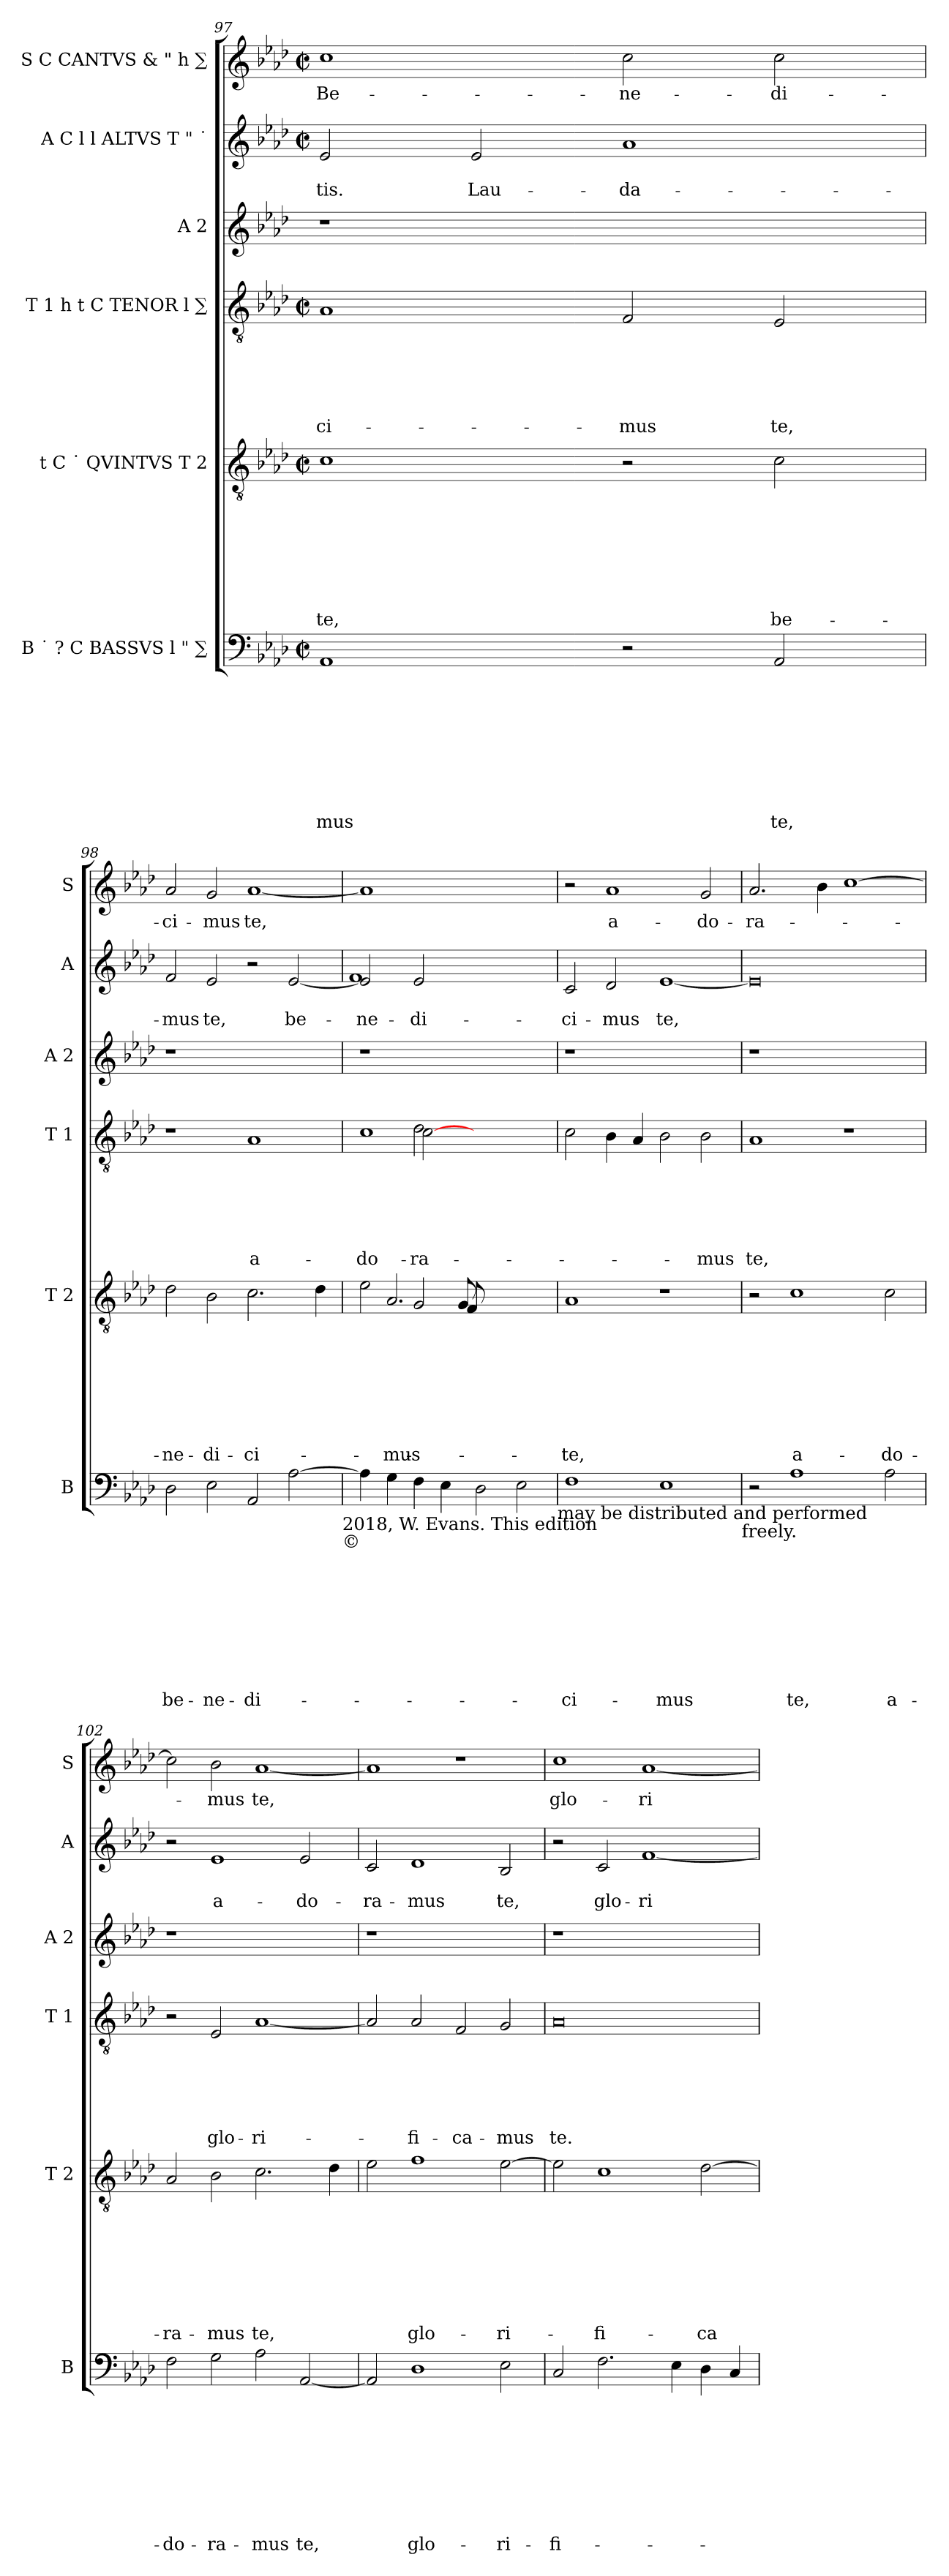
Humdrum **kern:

**kern	**text	**text	**text	**text	**text	**text	**text	**text	**text	**kern	**text	**text	**text	**text	**text	**text	**text	**text	**kern	**text	**text	**text	**text	**text	**text	**kern	**kern	**text	**text	**kern	**text
*part6	*part6	*part6	*part6	*part6	*part6	*part6	*part6	*part6	*part6	*part5	*part5	*part5	*part5	*part5	*part5	*part5	*part5	*part5	*part4	*part4	*part4	*part4	*part4	*part4	*part4	*part3	*part2	*part2	*part2	*part1	*part1
*staff6	*staff6	*staff6	*staff6	*staff6	*staff6	*staff6	*staff6	*staff6	*staff6	*staff5	*staff5	*staff5	*staff5	*staff5	*staff5	*staff5	*staff5	*staff5	*staff4	*staff4	*staff4	*staff4	*staff4	*staff4	*staff4	*staff3	*staff2	*staff2	*staff2	*staff1	*staff1
*I"B ˙ ? C BASSVS l " ∑	*	*	*	*	*	*	*	*	*	*I"t C ˙ QVINTVS T 2	*	*	*	*	*	*	*	*	*I"T 1 h t C TENOR l ∑	*	*	*	*	*	*	*I"A 2	*I"A C l l ALTVS T " ˙	*	*	*I"S C CANTVS & " h ∑	*
*I'B	*	*	*	*	*	*	*	*	*	*I'T 2	*	*	*	*	*	*	*	*	*I'T 1	*	*	*	*	*	*	*I'A 2	*I'A	*	*	*I'S	*
!!LO:LB:g=z
*clefF4	*	*	*	*	*	*	*	*	*	*clefGv2	*	*	*	*	*	*	*	*	*clefGv2	*	*	*	*	*	*	*clefG2	*clefG2	*	*	*clefG2	*
*k[b-e-a-d-]	*	*	*	*	*	*	*	*	*	*k[b-e-a-d-]	*	*	*	*	*	*	*	*	*k[b-e-a-d-]	*	*	*	*	*	*	*k[b-e-a-d-]	*k[b-e-a-d-]	*	*	*k[b-e-a-d-]	*
*A-:	*	*	*	*	*	*	*	*	*	*A-:	*	*	*	*	*	*	*	*	*A-:	*	*	*	*	*	*	*A-:	*A-:	*	*	*A-:	*
*M2/2	*	*	*	*	*	*	*	*	*	*M2/2	*	*	*	*	*	*	*	*	*M2/2	*	*	*	*	*	*	*	*M2/2	*	*	*M2/2	*
*met(c|)	*	*	*	*	*	*	*	*	*	*met(c|)	*	*	*	*	*	*	*	*	*met(c|)	*	*	*	*	*	*	*	*met(c|)	*	*	*met(c|)	*
=97	=97	=97	=97	=97	=97	=97	=97	=97	=97	=97	=97	=97	=97	=97	=97	=97	=97	=97	=97	=97	=97	=97	=97	=97	=97	=97	=97	=97	=97	=97	=97
!	!	!	!	!	!	!	!	!	!LO:LY:b	!	!	!	!	!	!	!	!	!LO:LY:b	!	!	!	!	!	!	!LO:LY:b	!	!	!	!LO:LY:b	!	!LO:LY:b
1AA-	.	.	.	.	.	.	.	.	-mus	1c	.	.	.	.	.	.	.	te,	1A-	.	.	.	.	.	-ci-	1r	2e-/	.	-tis.	1cc	Be-
!	!	!	!	!	!	!	!	!	!	!	!	!	!	!	!	!	!	!	!	!	!	!	!	!	!	!	!	!	!LO:LY:b	!	!
.	.	.	.	.	.	.	.	.	.	.	.	.	.	.	.	.	.	.	.	.	.	.	.	.	.	.	2e-/	.	Lau-	.	.
!	!	!	!	!	!	!	!	!	!	!	!	!	!	!	!	!	!	!	!	!	!	!	!	!	!LO:LY:b	!	!	!	!LO:LY:b	!	!LO:LY:b
2r	.	.	.	.	.	.	.	.	.	2r	.	.	.	.	.	.	.	.	2F/	.	.	.	.	.	-mus	1ryy	1a-	.	-da-	2cc\	-ne-
!	!	!	!	!	!	!	!	!	!LO:LY:b	!	!	!	!	!	!	!	!	!LO:LY:b	!	!	!	!	!	!	!LO:LY:b	!	!	!	!	!	!LO:LY:b
2AA-/	.	.	.	.	.	.	.	.	te,	2c\	.	.	.	.	.	.	.	be-	2E-/	.	.	.	.	.	te,	.	.	.	.	2cc\	-di-
=98	=98	=98	=98	=98	=98	=98	=98	=98	=98	=98	=98	=98	=98	=98	=98	=98	=98	=98	=98	=98	=98	=98	=98	=98	=98	=98	=98	=98	=98	=98	=98
!	!	!	!	!	!	!	!	!	!LO:LY:b	!	!	!	!	!	!	!	!	!LO:LY:b	!	!	!	!	!	!	!	!	!	!	!LO:LY:b	!	!LO:LY:b
2D-\	.	.	.	.	.	.	.	.	be-	2d-\	.	.	.	.	.	.	.	-ne-	1r	.	.	.	.	.	.	1r	2f/	.	-mus	2a-/	-ci-
!	!	!	!	!	!	!	!	!	!LO:LY:b	!	!	!	!	!	!	!	!	!LO:LY:b	!	!	!	!	!	!	!	!	!	!	!LO:LY:b	!	!LO:LY:b
2E-\	.	.	.	.	.	.	.	.	-ne-	2B-\	.	.	.	.	.	.	.	-di-	.	.	.	.	.	.	.	.	2e-/	.	te,	2g/	-mus
!	!	!	!	!	!	!	!	!	!LO:LY:b	!	!	!	!	!	!	!	!	!LO:LY:b	!	!	!	!	!	!	!LO:LY:b:rj	!	!	!	!	!	!LO:LY:b
2AA-/	.	.	.	.	.	.	.	.	-di-	2.c\	.	.	.	.	.	.	.	-ci-	1A-	.	.	.	.	.	a-	1ryy	2r	.	.	[<1a-	te,
!	!	!	!	!	!	!	!	!	!	!	!	!	!	!	!	!	!	!	!	!	!	!	!	!	!	!	!	!	!LO:LY:b	!	!
[>2A-\	.	.	.	.	.	.	.	.	.	.	.	.	.	.	.	.	.	.	.	.	.	.	.	.	.	.	[<2e-/	.	be-	.	.
.	.	.	.	.	.	.	.	.	.	4d-\	.	.	.	.	.	.	.	.	.	.	.	.	.	.	.	.	.	.	.	.	.
!LO:TX:b:t=2018, W. Evans. This edition	!	!	!	!	!	!	!	!	!	!	!	!	!	!	!	!	!	!	!	!	!	!	!	!	!	!	!	!	!	!	!
!LO:TX:b:t=©	!	!	!	!	!	!	!	!	!	!	!	!	!	!	!	!	!	!	!	!	!	!	!	!	!	!	!	!	!	!	!
=99	=99	=99	=99	=99	=99	=99	=99	=99	=99	=99	=99	=99	=99	=99	=99	=99	=99	=99	=99	=99	=99	=99	=99	=99	=99	=99	=99	=99	=99	=99	=99
*	*	*	*	*	*	*	*	*	*	*^	*	*	*	*	*	*	*	*	*	*	*	*	*	*	*	*	*	*	*	*	*
*	*	*	*	*	*	*	*	*	*	*	*^	*	*	*	*	*	*	*	*	*	*	*	*	*	*	*	*	*	*	*	*	*
*	*	*	*	*	*	*	*	*	*	*	*	*^	*	*	*	*	*	*	*	*	*	*	*	*	*	*	*	*	*	*	*	*	*
!	!	!	!	!	!	!	!	!	!	!	!	!	!	!	!	!	!	!	!	!	!	!	!	!	!	!	!	!LO:LY:b	!	!	!	!LO:LY:b	!	!
*	*	*	*	*	*	*	*	*	*	*	*	*	*	*	*	*	*	*	*	*	*	*^	*	*	*	*	*	*	*	*^	*	*	*	*
*	*	*	*	*	*	*	*	*	*	*	*	*	*	*	*	*	*	*	*	*	*	*	*^	*	*	*	*	*	*	*	*	*	*	*	*	*
4A-\]	.	.	.	.	.	.	.	.	.	2e-\	4ryy	2..ryy	2..ryy	.	.	.	.	.	.	.	.	1c	2ryy	2ryy	.	.	.	.	.	-do-	1r	2e-/]	1f	.	-ne-	1a-]	.
!	!	!	!	!	!	!	!	!	!	!	!	!	!	!	!	!	!	!	!	!	!LO:LY:b	!	!	!	!	!	!	!	!	!	!	!	!	!	!	!	!
4G\	.	.	.	.	.	.	.	.	.	.	2.A-/	.	.	.	.	.	.	.	.	.	-mus	.	.	.	.	.	.	.	.	.	.	.	.	.	.	.	.
!	!	!	!	!	!	!	!	!	!	!	!	!	!	!	!	!	!	!	!	!	!	!	!	!	!	!	!	!	!	!LO:LY:b	!	!	!	!	!LO:LY:b	!	!
4F\	.	.	.	.	.	.	.	.	.	2G/	.	.	.	.	.	.	.	.	.	.	.	.	2d-\	[>2c\	.	.	.	.	.	-ra-	.	2e-/	.	.	-di-	.	.
4E-\	.	.	.	.	.	.	.	.	.	.	.	.	.	.	.	.	.	.	.	.	.	.	.	.	.	.	.	.	.	.	.	.	.	.	.	.	.
.	.	.	.	.	.	.	.	.	.	.	.	8G/	8F/	.	.	.	.	.	.	.	.	.	.	.	.	.	.	.	.	.	.	.	.	.	.	.	.
2D-\	.	.	.	.	.	.	.	.	.	1ryy	1ryy	1ryy	1ryy	.	.	.	.	.	.	.	.	1ryy	1ryy	1ryy	.	.	.	.	.	.	1ryy	1ryy	1ryy	.	.	1ryy	.
2E-\	.	.	.	.	.	.	.	.	.	.	.	.	.	.	.	.	.	.	.	.	.	.	.	.	.	.	.	.	.	.	.	.	.	.	.	.	.
*	*	*	*	*	*	*	*	*	*	*v	*v	*v	*v	*	*	*	*	*	*	*	*	*	*	*	*	*	*	*	*	*	*	*v	*v	*	*	*	*
*	*	*	*	*	*	*	*	*	*	*	*	*	*	*	*	*	*	*	*v	*v	*v	*	*	*	*	*	*	*	*	*	*	*	*
!LO:TX:b:t=may be distributed and performed	!	!	!	!	!	!	!	!	!	!	!	!	!	!	!	!	!	!	!	!	!	!	!	!	!	!	!	!	!	!	!
=100	=100	=100	=100	=100	=100	=100	=100	=100	=100	=100	=100	=100	=100	=100	=100	=100	=100	=100	=100	=100	=100	=100	=100	=100	=100	=100	=100	=100	=100	=100	=100
!	!	!	!	!	!	!	!	!	!LO:LY:b	!	!	!	!	!	!	!	!	!LO:LY:b	!	!	!	!	!	!	!	!	!	!	!LO:LY:b	!	!
1F	.	.	.	.	.	.	.	.	-ci-	1A-	.	.	.	.	.	.	.	te,	2c\	.	.	.	.	.	.	1r	2c/	.	-ci-	2r	.
!	!	!	!	!	!	!	!	!	!	!	!	!	!	!	!	!	!	!	!	!	!	!	!	!	!	!	!	!	!LO:LY:b	!	!LO:LY:b:rj
.	.	.	.	.	.	.	.	.	.	.	.	.	.	.	.	.	.	.	4B-\	.	.	.	.	.	.	.	2d-/	.	-mus	1a-	a-
.	.	.	.	.	.	.	.	.	.	.	.	.	.	.	.	.	.	.	4A-/	.	.	.	.	.	.	.	.	.	.	.	.
!	!	!	!	!	!	!	!	!	!LO:LY:b	!	!	!	!	!	!	!	!	!	!	!	!	!	!	!	!	!	!	!	!LO:LY:b	!	!
1E-	.	.	.	.	.	.	.	.	-mus	1r	.	.	.	.	.	.	.	.	2B-\	.	.	.	.	.	.	1ryy	[<1e-	.	te,	.	.
!	!	!	!	!	!	!	!	!	!	!	!	!	!	!	!	!	!	!	!	!	!	!	!	!	!LO:LY:b	!	!	!	!	!	!LO:LY:b
.	.	.	.	.	.	.	.	.	.	.	.	.	.	.	.	.	.	.	2B-\	.	.	.	.	.	-mus	.	.	.	.	2g/	-do-
!LO:TX:b:t=freely.	!	!	!	!	!	!	!	!	!	!	!	!	!	!	!	!	!	!	!	!	!	!	!	!	!	!	!	!	!	!	!
=101	=101	=101	=101	=101	=101	=101	=101	=101	=101	=101	=101	=101	=101	=101	=101	=101	=101	=101	=101	=101	=101	=101	=101	=101	=101	=101	=101	=101	=101	=101	=101
!	!	!	!	!	!	!	!	!	!	!	!	!	!	!	!	!	!	!	!	!	!	!	!	!	!LO:LY:b	!	!	!	!	!	!LO:LY:b
2r	.	.	.	.	.	.	.	.	.	2r	.	.	.	.	.	.	.	.	1A-	.	.	.	.	.	te,	1r	0e-]	.	.	2.a-/	-ra-
!	!	!	!	!	!	!	!	!	!LO:LY:b:rj	!	!	!	!	!	!	!	!	!LO:LY:b:rj	!	!	!	!	!	!	!	!	!	!	!	!	!
1A-	.	.	.	.	.	.	.	.	te,	1c	.	.	.	.	.	.	.	a-	.	.	.	.	.	.	.	.	.	.	.	.	.
.	.	.	.	.	.	.	.	.	.	.	.	.	.	.	.	.	.	.	.	.	.	.	.	.	.	.	.	.	.	4b-\	.
.	.	.	.	.	.	.	.	.	.	.	.	.	.	.	.	.	.	.	1r	.	.	.	.	.	.	1ryy	.	.	.	[>1cc	.
!	!	!	!	!	!	!	!	!	!LO:LY:b	!	!	!	!	!	!	!	!	!LO:LY:b	!	!	!	!	!	!	!	!	!	!	!	!	!
2A-\	.	.	.	.	.	.	.	.	a-	2c\	.	.	.	.	.	.	.	-do-	.	.	.	.	.	.	.	.	.	.	.	.	.
!!LO:PB:g=z
=102	=102	=102	=102	=102	=102	=102	=102	=102	=102	=102	=102	=102	=102	=102	=102	=102	=102	=102	=102	=102	=102	=102	=102	=102	=102	=102	=102	=102	=102	=102	=102
!	!	!	!	!	!	!	!	!	!LO:LY:b	!	!	!	!	!	!	!	!	!LO:LY:b	!	!	!	!	!	!	!	!	!	!	!	!	!
2F\	.	.	.	.	.	.	.	.	-do-	2A-/	.	.	.	.	.	.	.	-ra-	2r	.	.	.	.	.	.	1r	2r	.	.	2cc\]	.
!	!	!	!	!	!	!	!	!	!LO:LY:b	!	!	!	!	!	!	!	!	!LO:LY:b	!	!	!	!	!	!	!LO:LY:b	!	!	!	!LO:LY:b:rj	!	!LO:LY:b
2G\	.	.	.	.	.	.	.	.	-ra-	2B-\	.	.	.	.	.	.	.	-mus	2E-/	.	.	.	.	.	glo-	.	1e-	.	a-	2b-\	-mus
!	!	!	!	!	!	!	!	!	!LO:LY:b	!	!	!	!	!	!	!	!	!LO:LY:b	!	!	!	!	!	!	!LO:LY:b:rj	!	!	!	!	!	!LO:LY:b
2A-\	.	.	.	.	.	.	.	.	-mus	2.c\	.	.	.	.	.	.	.	te,	[<1A-	.	.	.	.	.	-ri-	1ryy	.	.	.	[<1a-	te,
!	!	!	!	!	!	!	!	!	!LO:LY:b	!	!	!	!	!	!	!	!	!	!	!	!	!	!	!	!	!	!	!	!LO:LY:b	!	!
[<2AA-/	.	.	.	.	.	.	.	.	te,	.	.	.	.	.	.	.	.	.	.	.	.	.	.	.	.	.	2e-/	.	-do-	.	.
.	.	.	.	.	.	.	.	.	.	4d-\	.	.	.	.	.	.	.	.	.	.	.	.	.	.	.	.	.	.	.	.	.
=103	=103	=103	=103	=103	=103	=103	=103	=103	=103	=103	=103	=103	=103	=103	=103	=103	=103	=103	=103	=103	=103	=103	=103	=103	=103	=103	=103	=103	=103	=103	=103
!	!	!	!	!	!	!	!	!	!	!	!	!	!	!	!	!	!	!	!	!	!	!	!	!	!	!	!	!	!LO:LY:b	!	!
2AA-/]	.	.	.	.	.	.	.	.	.	2e-\	.	.	.	.	.	.	.	.	2A-/]	.	.	.	.	.	.	1r	2c/	.	-ra-	1a-]	.
!	!	!	!	!	!	!	!	!	!LO:LY:b	!	!	!	!	!	!	!	!	!LO:LY:b	!	!	!	!	!	!	!LO:LY:b	!	!	!	!LO:LY:b	!	!
1D-	.	.	.	.	.	.	.	.	glo-	1f	.	.	.	.	.	.	.	glo-	2A-/	.	.	.	.	.	-fi-	.	1d-	.	-mus	.	.
!	!	!	!	!	!	!	!	!	!	!	!	!	!	!	!	!	!	!	!	!	!	!	!	!	!LO:LY:b	!	!	!	!	!	!
.	.	.	.	.	.	.	.	.	.	.	.	.	.	.	.	.	.	.	2F/	.	.	.	.	.	-ca-	1ryy	.	.	.	1r	.
!	!	!	!	!	!	!	!	!	!LO:LY:b	!	!	!	!	!	!	!	!	!LO:LY:b	!	!	!	!	!	!	!LO:LY:b	!	!	!	!LO:LY:b	!	!
2E-\	.	.	.	.	.	.	.	.	-ri-	[>2e-\	.	.	.	.	.	.	.	-ri-	2G/	.	.	.	.	.	-mus	.	2B-/	.	te,	.	.
=104	=104	=104	=104	=104	=104	=104	=104	=104	=104	=104	=104	=104	=104	=104	=104	=104	=104	=104	=104	=104	=104	=104	=104	=104	=104	=104	=104	=104	=104	=104	=104
!	!	!	!	!	!	!	!	!	!LO:LY:b	!	!	!	!	!	!	!	!	!	!	!	!	!	!	!	!LO:LY:b	!	!	!	!	!	!LO:LY:b
2C/	.	.	.	.	.	.	.	.	-fi-	2e-\]	.	.	.	.	.	.	.	.	0A-	.	.	.	.	.	te.	1r	2r	.	.	1cc	glo-
!	!	!	!	!	!	!	!	!	!	!	!	!	!	!	!	!	!	!LO:LY:b:rj	!	!	!	!	!	!	!	!	!	!	!LO:LY:b	!	!
2.F\	.	.	.	.	.	.	.	.	.	1c	.	.	.	.	.	.	.	-fi-	.	.	.	.	.	.	.	.	2c/	.	glo-	.	.
!	!	!	!	!	!	!	!	!	!	!	!	!	!	!	!	!	!	!	!	!	!	!	!	!	!	!	!	!	!LO:LY:b:rj	!	!LO:LY:b:rj
.	.	.	.	.	.	.	.	.	.	.	.	.	.	.	.	.	.	.	.	.	.	.	.	.	.	1ryy	[<1f	.	-ri-	[<1a-	-ri-
4E-\	.	.	.	.	.	.	.	.	.	.	.	.	.	.	.	.	.	.	.	.	.	.	.	.	.	.	.	.	.	.	.
!	!	!	!	!	!	!	!	!	!	!	!	!	!	!	!	!	!	!LO:LY:b	!	!	!	!	!	!	!	!	!	!	!	!	!
4D-\	.	.	.	.	.	.	.	.	.	[>2d-\	.	.	.	.	.	.	.	-ca-	.	.	.	.	.	.	.	.	.	.	.	.	.
4C/	.	.	.	.	.	.	.	.	.	.	.	.	.	.	.	.	.	.	.	.	.	.	.	.	.	.	.	.	.	.	.
=	=	=	=	=	=	=	=	=	=	=	=	=	=	=	=	=	=	=	=	=	=	=	=	=	=	=	=	=	=	=	=
*-	*-	*-	*-	*-	*-	*-	*-	*-	*-	*-	*-	*-	*-	*-	*-	*-	*-	*-	*-	*-	*-	*-	*-	*-	*-	*-	*-	*-	*-	*-	*-
